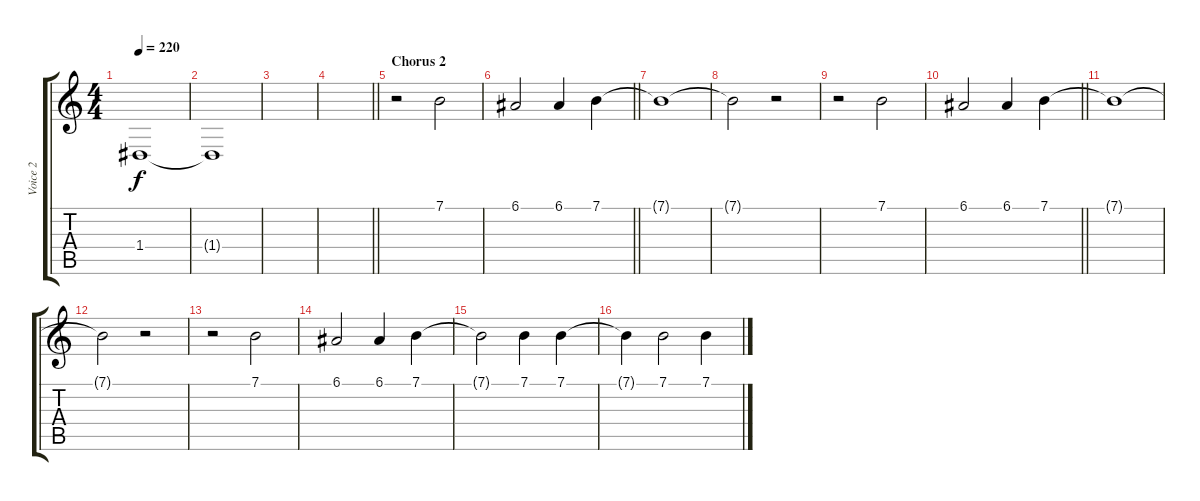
\track ("Voice 2" "Voice 2") {instrument englishhorn}
\staff {score tabs}
\tuning (E4 B3 G3 D3 A2 E2) {hide}
\ts (4 4)
\tempo 220
\clef g2
\ks c
1.4.1{dy f} |
1.4{t}.1 |
|
\barLineRight lightlight
|
\section ("" "Chorus 2")
r.2 7.1.2 |
\barLineRight lightlight
6.1.2 6.1.4 7.1.4 |
7.1{t}.1 |
7.1{t}.2 r.2 |
r.2 7.1.2 |
\barLineRight lightlight
6.1.2 6.1.4 7.1.4 |
7.1{t}.1 |
7.1{t}.2 r.2 |
r.2 7.1.2 |
6.1.2 6.1.4 7.1.4 |
7.1{t}.2 7.1.4 7.1.4 |
7.1{t}.4 7.1.2 7.1.4
